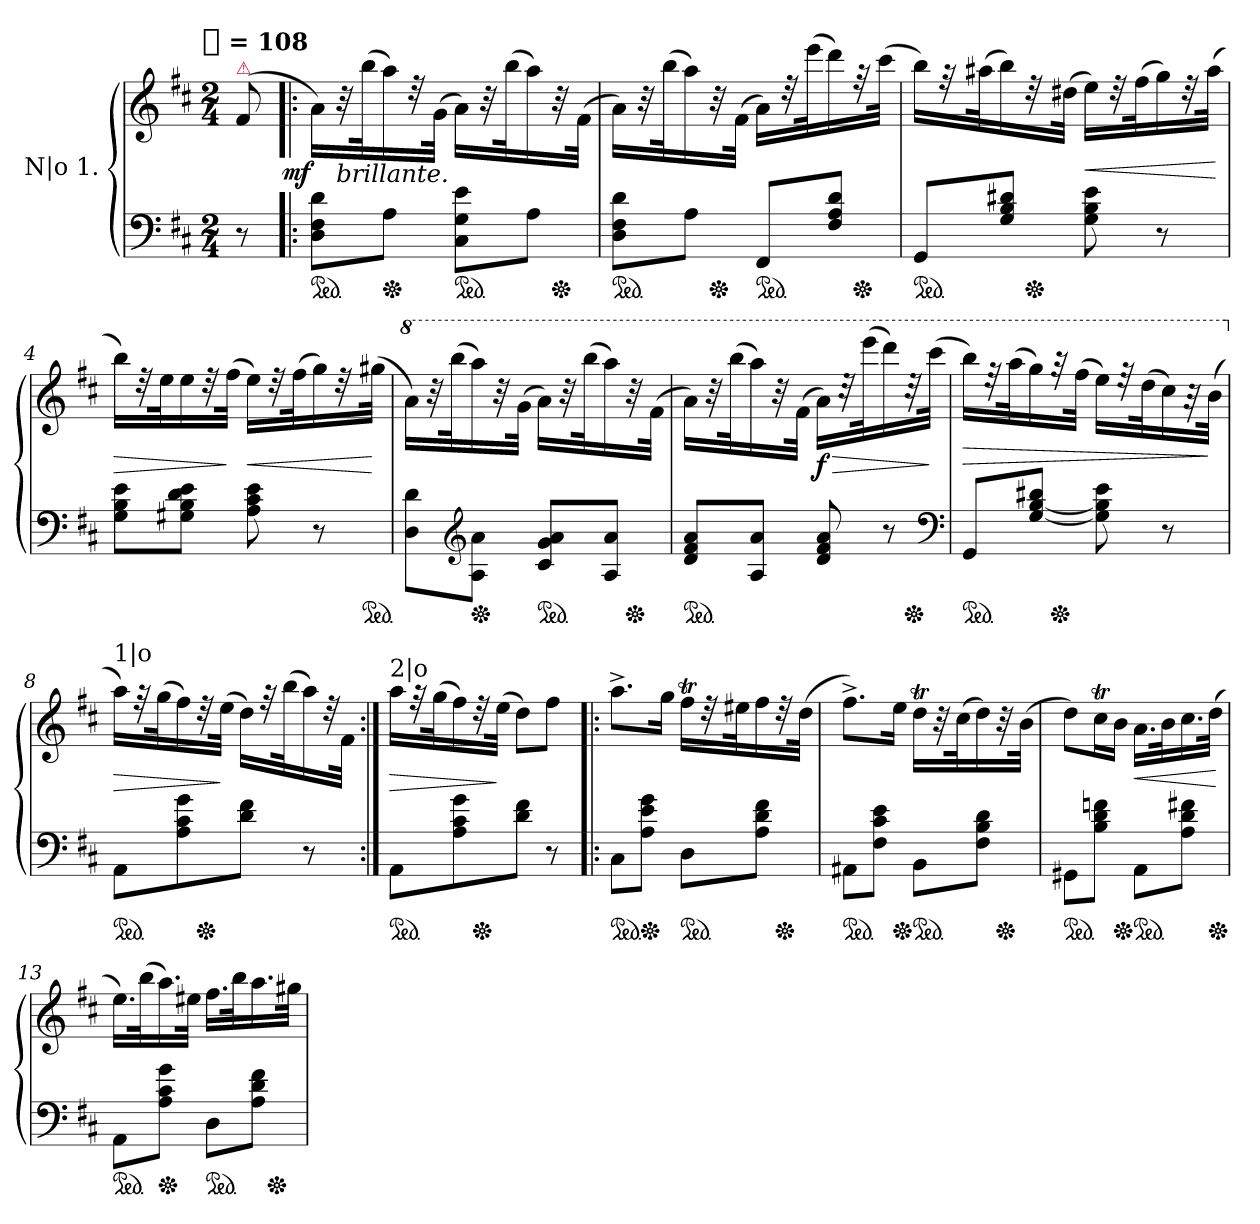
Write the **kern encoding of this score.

**kern	**kern	**dynam
*part1	*part1	*part1
*staff2	*staff1	*staff1/2
*I"N|o 1.	*	*
*clefF4	*clefG2	*
*k[f#c#]	*k[f#c#]	*
*D:	*D:	*
!!LO:TX:omd:t=[quarter] = 108
*M2/4	*M2/4	*
*MM108	*MM108	*
=	=	=
!	!LO:TX:a:color=crimson:t=⚠	!
8r	(<8f#	.
=1!|:	=1!|:	=1!|:
!	!	!LO:DY:rj
*ped	*	*
8D 8F# 8dL	16aLL)	mf
!	!LO:TX:b:i:t=brillante.	!
.	32r	.
.	(>32bbK	.
*Xped	*	*
8AJ	16aa)	.
.	32rdd	.
.	(>32gJJk	.
*ped	*	*
8C# 8G 8eL	16aLL)	.
.	32r	.
.	(>32bbK	.
8AJ	16aa)	.
*Xped	*	*
.	32r	.
.	(>32f#JJk	.
=2	=2	=2
*ped	*	*
8D 8F# 8dL	16aLL)	.
.	32r	.
.	(>32bbK	.
8AJ	16aa)	.
*Xped	*	*
.	32r	.
.	(>32f#JJk	.
!LO:TX:a:color=crimson:t=⚠	!	!
*ped	*	*
8FF#/L	16aLL)	.
.	32rdd	.
.	(>32eeeK	.
8F#\ 8A\ 8d\J	16ddd)	.
*Xped	*	*
.	32rff	.
.	(>32ccc#JJk	.
=3	=3	=3
!LO:TX:a:color=crimson:t=⚠	!	!
*ped	*	*
8GG/L	16bbLL)	.
.	32rff	.
.	(>32aa#XK	.
8G\ 8B\ 8d#X\J	16bb)	.
*Xped	*	*
.	32rdd	.
.	(>32dd#XJJk	.
8G 8B 8e	16eeLL)	<
.	32rdd	.
.	(>32ff#K	.
8r	16gg)	.
.	32rdd	.
.	(>32aa#JJk	.
.	.	[
=4	=4	=4
8G 8B 8eL	16bbLL)	>
.	32rdd	.
.	32eeK	.
8G#X 8B 8d 8eJ	16ee	.
.	32rdd	.
.	(>32ff#JJk	]
8A 8c# 8e	16eeLL)	<
.	32rdd	.
.	(>32ff#K	.
8r	16gg)	.
.	32rdd	.
.	(>32gg#XJJk	[
*ped	*	*
=5	=5	=5
*	*8va	*
8D\ 8d\L	16aaLL)	.
.	32r	.
.	(>32bbbK	.
*clefG2	*	*
*Xped	*	*
8A\ 8a\J	16aaa)	.
.	32r	.
.	(>32ggJJk	.
*ped	*	*
8c# 8g 8aL	16aaLL)	.
.	32r	.
.	(>32bbbK	.
8A 8aJ	16aaa)	.
*Xped	*	*
.	32r	.
.	(>32ff#JJk	.
=6	=6	=6
*ped	*	*
8d 8f# 8aL	16aaLL)	.
.	32r	.
.	(>32bbbK	.
8A 8aJ	16aaa)	.
.	32r	.
.	(>32ff#JJk	.
8d 8f# 8a	16aaLL)	> f
.	32rccc	.
.	(>32eeeeK	.
8r	16dddd)	.
*Xped	*	*
.	32rccc	.
.	(>32cccc#JJk	]
*clefF4	*	*
=7	=7	=7
!LO:TX:a:color=crimson:t=⚠	!	!
*ped	*	*
8GG/L	16bbbLL)	>
.	32reee	.
.	(>32aaaK	.
[8G\ [8B\ 8d#X\J	16ggg)	.
*Xped	*	*
.	32rggg	.
.	(>32fff#JJk	.
8G] 8B] 8e	16eeeLL)	.
.	32reee	.
.	(>32dddK	.
8r	16ccc#)	.
.	32raa	.
.	(>32bbJJk	]
=8	=8	=8
*	*X8va	*
!	!LO:TX:a:t=1|o	!
*ped	*	*
8AAL	16aaLL)	>
.	32rff	.
.	(>32ggK	.
8A 8c# 8g	16ff#)	.
*Xped	*	*
.	32rdd	.
.	(>32eeJJk	]
8d 8f#J	16ddLL)	.
.	32rff	.
.	(>32bbK	.
8r	16aa)	.
.	32rdd	.
.	32f#JJk	.
=9:|!	=9:|!	=9:|!
!	!LO:TX:a:t=2|o	!
*ped	*	*
8AAL	16aaLL	>
.	32rff	.
.	(>32ggK	.
8A 8c# 8g	16ff#)	.
*Xped	*	*
.	32rdd	.
.	(>32eeJJk	]
8d 8f#J	8ddL)	.
8r	8ff#J	.
=10!|:	=10!|:	=10!|:
*ped	*	*
8C#L	8.aa^<L	.
*Xped	*	*
8A 8e 8gJ	.	.
.	16ggJk	.
*ped	*	*
8DL	16ff#tLL	.
.	32rdd	.
.	32ee#XK	.
8A 8d 8f#J	16ff#	.
*Xped	*	*
.	32rdd	.
.	(>32ddJJk	.
=11	=11	=11
*ped	*	*
8AA#XL	8.ff#^<L)	.
8F# 8c# 8eJ	.	.
*Xped	*	*
.	16eeJk	.
*ped	*	*
8BBL	16ddTLL	.
.	32r	.
.	(>32cc#K	.
8F# 8B 8dJ	16dd)	.
*Xped	*	*
.	32r	.
.	(>32bJJk	.
=12	=12	=12
*ped	*	*
8GG#XL	8ddL)	.
8B 8d 8fnJ	16cc#tL	.
*Xped	*	*
.	16bJJ	.
*ped	*	*
8AAL	16.aLL	<
.	32bK	.
8A 8d 8f#XJ	16.cc#	.
*Xped	*	*
.	(>32ddJJk	.
.	.	[
=13	=13	=13
*ped	*	*
*	*^	*
8AAL	16.eeLL)	4ryy	.
.	(>32bbK	.	.
*Xped	*	*	*
8A 8c# 8gJ	16.aa)	.	.
.	32ee#XJJk	.	.
*ped	*	*	*
8DL	16.ff#LL	8ryy	.
.	32bbK	.	.
8A 8d 8f#J	16.aa	32.ryy	.
*Xped	*	*	*
.	.	16ryy	.
.	32gg#XJJk	.	.
.	.	64ryy	.
*	*v	*v	*
=	=	=
*-	*-	*-
